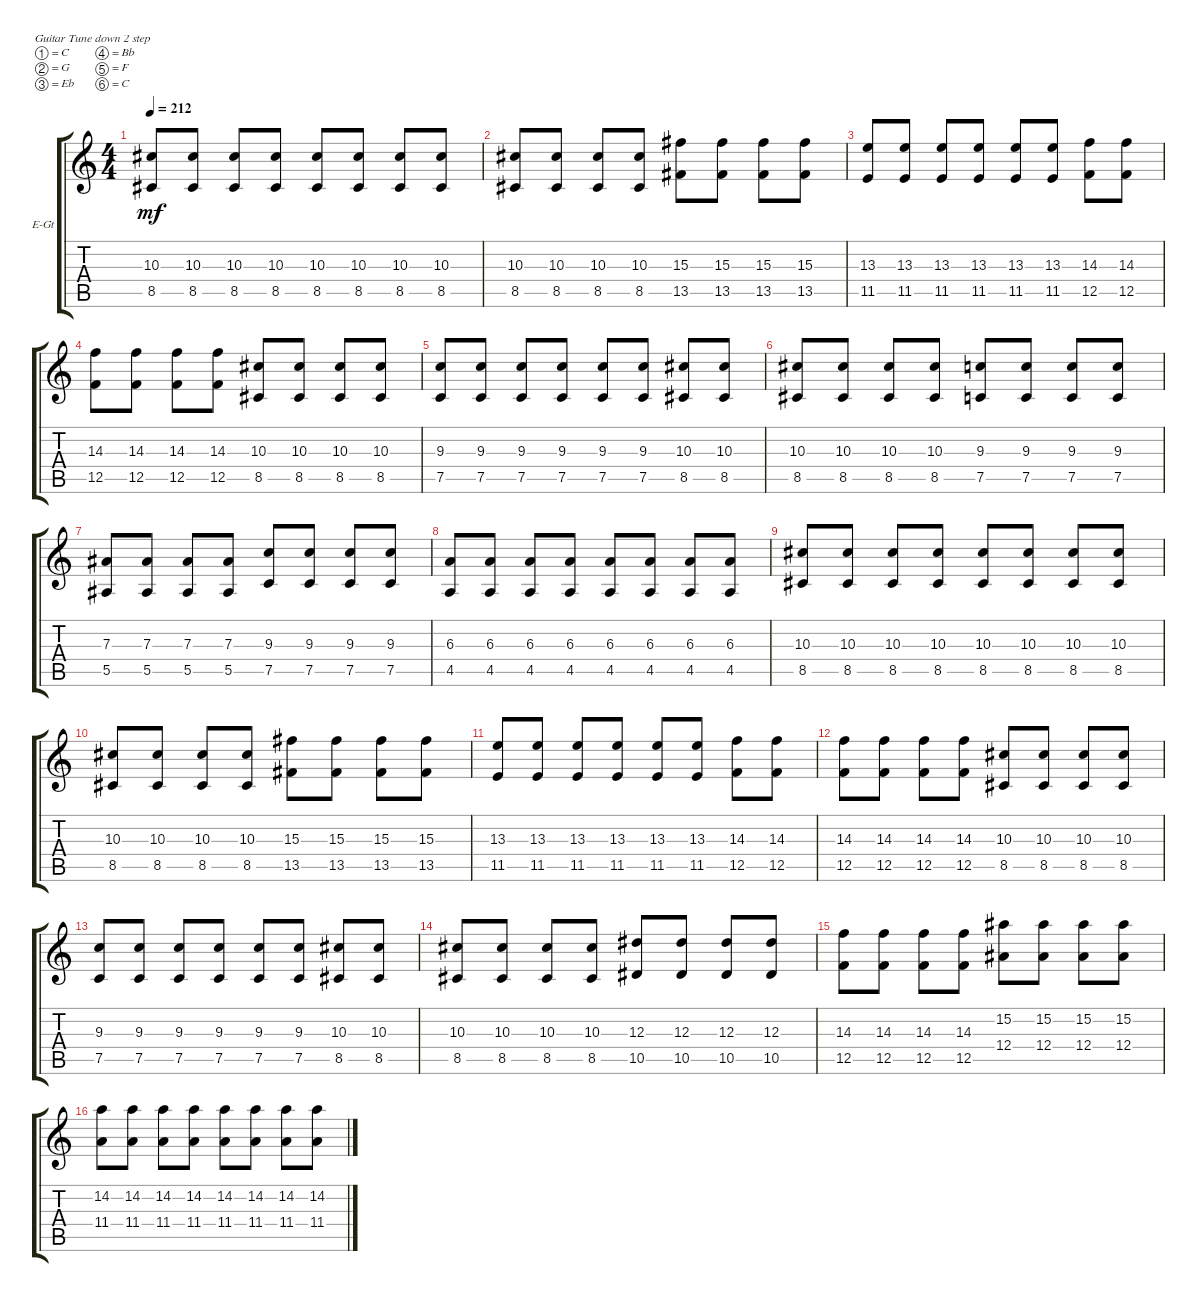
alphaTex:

\defaultSystemsLayout 4
\bracketExtendMode groupsimilarinstruments
\firstSystemTrackNameOrientation horizontal
\otherSystemsTrackNameOrientation horizontal
\track ("Leads" "E-Gt") {instrument overdrivenguitar}
\staff {score tabs}
\tuning (C4 G3 Eb3 Bb2 F2 C2)
\ts (4 4)
\tempo 212
\clef g2
\ks c
(8.5 10.3).8{dy mf} (8.5 10.3).8 (8.5 10.3).8 (8.5 10.3).8 (8.5 10.3).8 (8.5 10.3).8 (8.5 10.3).8 (8.5 10.3).8 |
(8.5 10.3).8 (8.5 10.3).8 (8.5 10.3).8 (8.5 10.3).8 (13.5 15.3).8 (13.5 15.3).8 (13.5 15.3).8 (13.5 15.3).8 |
(11.5 13.3).8 (11.5 13.3).8 (11.5 13.3).8 (11.5 13.3).8 (11.5 13.3).8 (11.5 13.3).8 (14.3 12.5).8 (14.3 12.5).8 |
(14.3 12.5).8 (14.3 12.5).8 (14.3 12.5).8 (14.3 12.5).8 (8.5 10.3).8 (8.5 10.3).8 (8.5 10.3).8 (8.5 10.3).8 |
(7.5 9.3).8 (7.5 9.3).8 (7.5 9.3).8 (7.5 9.3).8 (7.5 9.3).8 (7.5 9.3).8 (10.3 8.5).8 (10.3 8.5).8 |
(10.3 8.5).8 (10.3 8.5).8 (10.3 8.5).8 (10.3 8.5).8 (7.5 9.3).8 (7.5 9.3).8 (7.5 9.3).8 (7.5 9.3).8 |
(5.5 7.3).8 (5.5 7.3).8 (5.5 7.3).8 (5.5 7.3).8 (7.5 9.3).8 (7.5 9.3).8 (7.5 9.3).8 (7.5 9.3).8 |
(4.5 6.3).8 (4.5 6.3).8 (4.5 6.3).8 (4.5 6.3).8 (4.5 6.3).8 (4.5 6.3).8 (4.5 6.3).8 (4.5 6.3).8 |
(8.5 10.3).8 (8.5 10.3).8 (8.5 10.3).8 (8.5 10.3).8 (8.5 10.3).8 (8.5 10.3).8 (8.5 10.3).8 (8.5 10.3).8 |
(8.5 10.3).8 (8.5 10.3).8 (8.5 10.3).8 (8.5 10.3).8 (13.5 15.3).8 (13.5 15.3).8 (13.5 15.3).8 (13.5 15.3).8 |
(11.5 13.3).8 (11.5 13.3).8 (11.5 13.3).8 (11.5 13.3).8 (11.5 13.3).8 (11.5 13.3).8 (14.3 12.5).8 (14.3 12.5).8 |
(14.3 12.5).8 (14.3 12.5).8 (14.3 12.5).8 (14.3 12.5).8 (8.5 10.3).8 (8.5 10.3).8 (8.5 10.3).8 (8.5 10.3).8 |
(7.5 9.3).8 (7.5 9.3).8 (7.5 9.3).8 (7.5 9.3).8 (7.5 9.3).8 (7.5 9.3).8 (10.3 8.5).8 (10.3 8.5).8 |
(10.3 8.5).8 (10.3 8.5).8 (10.3 8.5).8 (10.3 8.5).8 (10.5 12.3).8 (10.5 12.3).8 (10.5 12.3).8 (10.5 12.3).8 |
(14.3 12.5).8 (14.3 12.5).8 (14.3 12.5).8 (14.3 12.5).8 (15.2 12.4).8 (15.2 12.4).8 (15.2 12.4).8 (15.2 12.4).8 |
(14.2 11.4).8 (14.2 11.4).8 (14.2 11.4).8 (14.2 11.4).8 (14.2 11.4).8 (14.2 11.4).8 (14.2 11.4).8 (14.2 11.4).8
